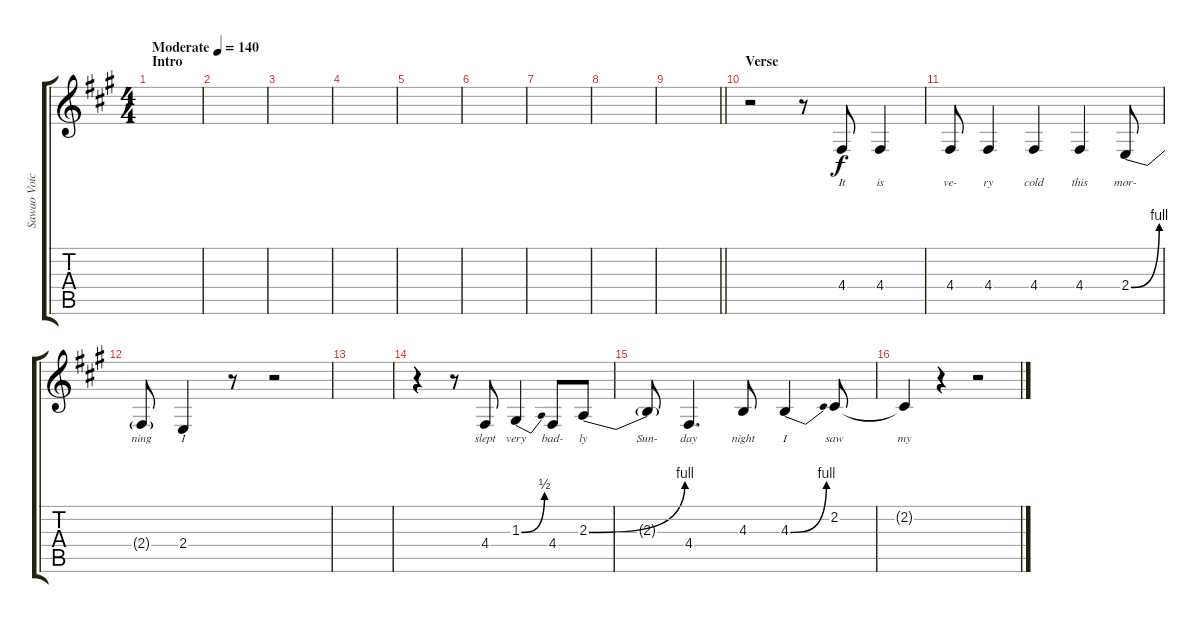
\track ("Sawao Voice" "Sawao Voic") {instrument lead2sawtooth}
\staff {score tabs}
\tuning (E4 B3 G3 D3 A2 E2) {hide}
\ts (4 4)
\section ("" "Intro")
\tempo (140 "Moderate")
\clef g2
\ks a
|
|
|
|
|
|
|
|
\barLineRight lightlight
|
\section ("" "Verse")
r.2 r.8 4.4.8{lyrics (0 "It") lyrics (1 "") lyrics (2 "") lyrics (3 "") lyrics (4 "")} 4.4.4{lyrics (0 "is") lyrics (1 "") lyrics (2 "") lyrics (3 "") lyrics (4 "")} |
4.4.8{lyrics (0 "ve-") lyrics (1 "") lyrics (2 "") lyrics (3 "") lyrics (4 "")} 4.4.4{lyrics (0 "ry") lyrics (1 "") lyrics (2 "") lyrics (3 "") lyrics (4 "")} 4.4.4{lyrics (0 "cold") lyrics (1 "") lyrics (2 "") lyrics (3 "") lyrics (4 "")} 4.4.4{lyrics (0 "this") lyrics (1 "") lyrics (2 "") lyrics (3 "") lyrics (4 "")} 2.4{be (bend 0 0 60 4)}.8{lyrics (0 "mor-") lyrics (1 "") lyrics (2 "") lyrics (3 "") lyrics (4 "")} |
2.4{t}.8{lyrics (0 "ning") lyrics (1 "") lyrics (2 "") lyrics (3 "") lyrics (4 "")} 2.4.4{lyrics (0 "I") lyrics (1 "") lyrics (2 "") lyrics (3 "") lyrics (4 "")} r.8 r.2 |
|
r.4 r.8 4.4.8{lyrics (0 "slept") lyrics (1 "") lyrics (2 "") lyrics (3 "") lyrics (4 "")} 1.3{be (bend 0 0 60 2)}.4{lyrics (0 "very") lyrics (1 "") lyrics (2 "") lyrics (3 "") lyrics (4 "")} 4.4.8{lyrics (0 "bad-") lyrics (1 "") lyrics (2 "") lyrics (3 "") lyrics (4 "")} 2.3{be (bend 0 0 60 4)}.8{lyrics (0 "ly") lyrics (1 "") lyrics (2 "") lyrics (3 "") lyrics (4 "")} |
2.3{t}.8{lyrics (0 "Sun-") lyrics (1 "") lyrics (2 "") lyrics (3 "") lyrics (4 "")} 4.4.4{d lyrics (0 "day") lyrics (1 "") lyrics (2 "") lyrics (3 "") lyrics (4 "")} 4.3.8{lyrics (0 "night") lyrics (1 "") lyrics (2 "") lyrics (3 "") lyrics (4 "")} 4.3{be (bend 0 0 60 4)}.4{lyrics (0 "I") lyrics (1 "") lyrics (2 "") lyrics (3 "") lyrics (4 "")} 2.2.8{lyrics (0 "saw") lyrics (1 "") lyrics (2 "") lyrics (3 "") lyrics (4 "")} |
2.2{t}.4{lyrics (0 "my") lyrics (1 "") lyrics (2 "") lyrics (3 "") lyrics (4 "")} r.4 r.2
